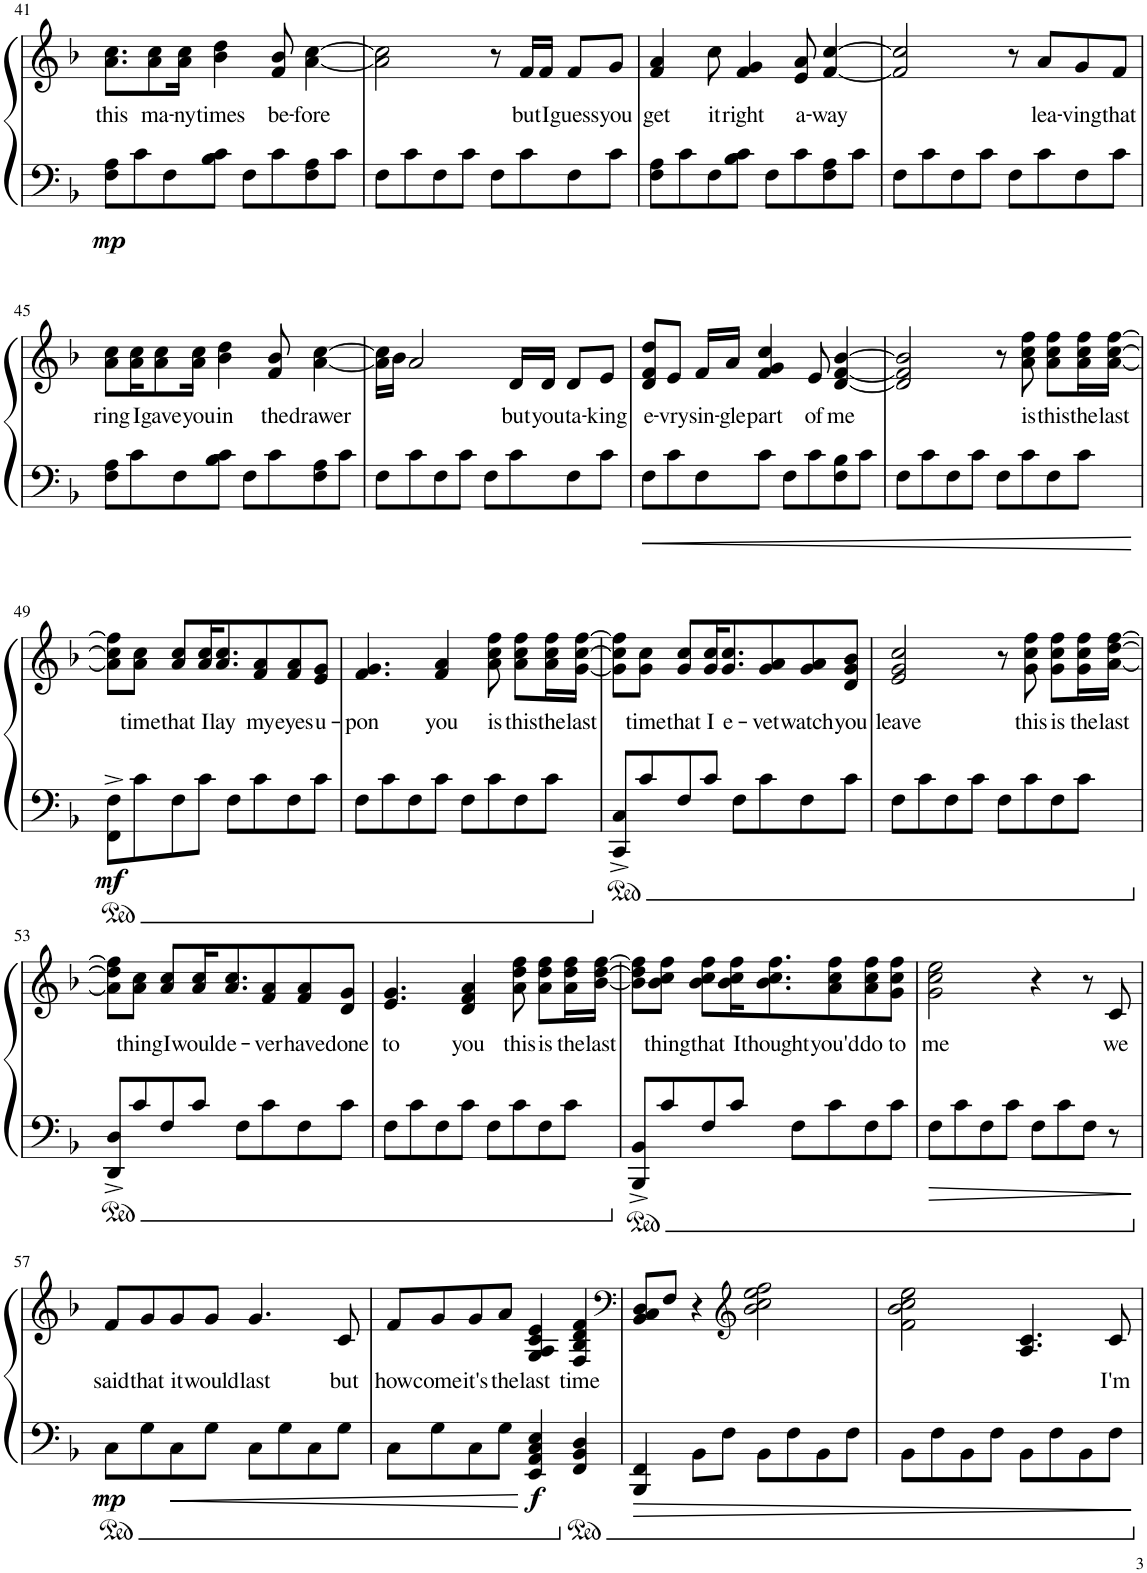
**kern	**kern	**text	**dynam
*part1	*part1	*part1	*part1
*staff2	*staff1	*staff1	*staff1/2
*I"Piano	*	*	*
*I'Pno.	*	*	*
!!LO:PB:g=z
*clefF4	*clefG2	*	*
*k[b-]	*k[b-]	*	*
*M4/4	*M4/4	*	*
=41	=41	=41	=41
!	!	!LO:LY:b	!LO:DY:b=2
8F\ 8A\L	8.a\ 8.cc\L	this	mp
8c\	.	.	.
!	!	!LO:LY:b	!
.	8a\ 8cc\	ma-	.
8F\	.	.	.
!	!	!LO:LY:b	!
.	16a\ 16cc\Jk	-ny	.
!	!	!LO:LY:b	!
8B-\ 8c\J	4b-\ 4dd\	times	.
8F\L	.	.	.
!	!	!LO:LY:b	!
8c\	8f/ 8b-/	be-	.
!	!	!LO:LY:b	!
8F\ 8A\	[4a\ [4cc\	-fore	.
8c\J	.	.	.
=42	=42	=42	=42
8F\L	2a\] 2cc\]	.	.
8c\	.	.	.
8F\	.	.	.
8c\J	.	.	.
8F\L	8r	.	.
!	!	!LO:LY:b	!
8c\	16f/LL	but	.
!	!	!LO:LY:b	!
.	16f/JJ	I	.
!	!	!LO:LY:b	!
8F\	8f/L	guess	.
!	!	!LO:LY:b	!
8c\J	8g/J	you	.
=43	=43	=43	=43
!	!	!LO:LY:b	!
8F\ 8A\L	4f/ 4a/	get	.
8c\	.	.	.
!	!	!LO:LY:b	!
8F\	8cc\	it	.
!	!	!LO:LY:b	!
8B-\ 8c\J	4f/ 4g/	right	.
8F\L	.	.	.
!	!	!LO:LY:b	!
8c\	8e/ 8a/	a-	.
!	!	!LO:LY:b	!
8F\ 8A\	[4f/ [4cc/	-way	.
8c\J	.	.	.
=44	=44	=44	=44
8F\L	2f/] 2cc/]	.	.
8c\	.	.	.
8F\	.	.	.
8c\J	.	.	.
8F\L	8r	.	.
!	!	!LO:LY:b	!
8c\	8a/L	lea-	.
!	!	!LO:LY:b	!
8F\	8g/	-ving	.
!	!	!LO:LY:b	!
8c\J	8f/J	that	.
!!LO:LB:g=z
=45	=45	=45	=45
!	!	!LO:LY:b	!
8F\ 8A\L	8a\ 8cc\L	ring	.
!	!	!LO:LY:b	!
8c\	16a\ 16cc\K	I	.
!	!	!LO:LY:b	!
.	8a\ 8cc\	gave	.
8F\	.	.	.
!	!	!LO:LY:b	!
.	16a\ 16cc\Jk	you	.
!	!	!LO:LY:b	!
8B-\ 8c\J	4b-\ 4dd\	in	.
8F\L	.	.	.
!	!	!LO:LY:b	!
8c\	8f/ 8b-/	the	.
!	!	!LO:LY:b	!
8F\ 8A\	[4a\ [4cc\	drawer	.
8c\J	.	.	.
=46	=46	=46	=46
8F\L	16a\] 16cc\]LL	.	.
.	16b-\JJ	.	.
8c\	2a/	.	.
8F\	.	.	.
8c\J	.	.	.
8F\L	.	.	.
!	!	!LO:LY:b	!
8c\	16d/LL	but	.
!	!	!LO:LY:b	!
.	16d/JJ	you	.
!	!	!LO:LY:b	!
8F\	8d/L	ta-	.
!	!	!LO:LY:b	!
8c\J	8e/J	-king	.
=47	=47	=47	=47
!	!	!LO:LY:b	!
8F\L	8d/ 8f/ 8dd/L	e-	.
!	!	!LO:LY:b	!
8c\	8e/J	vry	.
!	!	!LO:LY:b	!
8F\	16f/LL	sin-	.
!	!	!LO:LY:b	!
.	16a/JJ	-gle	.
!	!	!LO:LY:b	!
8c\J	4f/ 4g/ 4cc/	part	.
8F\L	.	.	.
!	!	!LO:LY:b	!
8c\	8e/	of	.
!	!	!LO:LY:b	!
8F\ 8B-\	[4d/ [4f/ [4b-/	me	.
8c\J	.	.	.
=48	=48	=48	=48
8F\L	2d/] 2f/] 2b-/]	.	.
8c\	.	.	.
8F\	.	.	.
8c\J	.	.	.
8F\L	8r	.	.
!	!	!LO:LY:b	!
8c\	8a\ 8cc\ 8ff\	is	.
!	!	!LO:LY:b	!
8F\	8a\ 8cc\ 8ff\L	this	.
!	!	!LO:LY:b	!
8c\J	16a\ 16cc\ 16ff\L	the	.
!	!	!LO:LY:b	!
.	[16a\ [16cc\ [16ff\JJ	last	.
!!LO:LB:g=z
=49	=49	=49	=49
!	!	!	!LO:DY:b=2
8FF\^ 8F\^L	8a\] 8cc\] 8ff\]L	.	mf
!	!	!LO:LY:b	!
8c\	8a\ 8cc\J	time	.
!	!	!LO:LY:b	!
8F\	8a/ 8cc/L	that	.
!	!	!LO:LY:b	!
8c\J	16a/ 16cc/K	I	.
!	!	!LO:LY:b	!
.	8.a/ 8.cc/	lay	.
8F\L	.	.	.
!	!	!LO:LY:b	!
8c\	8f/ 8a/	my	.
!	!	!LO:LY:b	!
8F\	8f/ 8a/	eyes	.
!	!	!LO:LY:b	!
8c\J	8e/ 8g/J	u-	.
=50	=50	=50	=50
!	!	!LO:LY:b	!
8F\L	4.f/ 4.g/	-pon	.
8c\	.	.	.
8F\	.	.	.
!	!	!LO:LY:b	!
8c\J	4f/ 4a/	you	.
8F\L	.	.	.
!	!	!LO:LY:b	!
8c\	8a\ 8cc\ 8ff\	is	.
!	!	!LO:LY:b	!
8F\	8a\ 8cc\ 8ff\L	this	.
!	!	!LO:LY:b	!
8c\J	16a\ 16cc\ 16ff\L	the	.
!	!	!LO:LY:b	!
.	[16g\ [16cc\ [16ff\JJ	last	.
=51	=51	=51	=51
8CC/^ 8C/^L	8g\] 8cc\] 8ff\]L	.	.
!	!	!LO:LY:b	!
8c/	8g\ 8cc\J	time	.
!	!	!LO:LY:b	!
8F/	8g/ 8cc/L	that	.
!	!	!LO:LY:b	!
8c/J	16g/ 16cc/K	I	.
!	!	!LO:LY:b	!
.	8.g/ 8.cc/	e-	.
8F\L	.	.	.
!	!	!LO:LY:b	!
8c\	8g/ 8a/	-vet	.
!	!	!LO:LY:b	!
8F\	8g/ 8a/	watch	.
!	!	!LO:LY:b	!
8c\J	8d/ 8g/ 8b-/J	you	.
=52	=52	=52	=52
!	!	!LO:LY:b	!
8F\L	2e/ 2g/ 2cc/	leave	.
8c\	.	.	.
8F\	.	.	.
8c\J	.	.	.
8F\L	8r	.	.
!	!	!LO:LY:b	!
8c\	8g\ 8cc\ 8ff\	this	.
!	!	!LO:LY:b	!
8F\	8g\ 8cc\ 8ff\L	is	.
!	!	!LO:LY:b	!
8c\J	16g\ 16cc\ 16ff\L	the	.
!	!	!LO:LY:b	!
.	[16a\ [16dd\ [16ff\JJ	last	.
!!LO:LB:g=z
=53	=53	=53	=53
8DD/^ 8D/^L	8a\] 8dd\] 8ff\]L	.	.
!	!	!LO:LY:b	!
8c/	8a\ 8cc\J	thing	.
!	!	!LO:LY:b	!
8F/	8a/ 8cc/L	I	.
!	!	!LO:LY:b	!
8c/J	16a/ 16cc/K	would	.
!	!	!LO:LY:b	!
.	8.a/ 8.cc/	e-	.
8F\L	.	.	.
!	!	!LO:LY:b	!
8c\	8f/ 8a/	-ver	.
!	!	!LO:LY:b	!
8F\	8f/ 8a/	have	.
!	!	!LO:LY:b	!
8c\J	8d/ 8g/J	done	.
=54	=54	=54	=54
!	!	!LO:LY:b	!
8F\L	4.e/ 4.g/	to	.
8c\	.	.	.
8F\	.	.	.
!	!	!LO:LY:b	!
8c\J	4d/ 4f/ 4a/	you	.
8F\L	.	.	.
!	!	!LO:LY:b	!
8c\	8a\ 8dd\ 8ff\	this	.
!	!	!LO:LY:b	!
8F\	8a\ 8dd\ 8ff\L	is	.
!	!	!LO:LY:b	!
8c\J	16a\ 16dd\ 16ff\L	the	.
!	!	!LO:LY:b	!
.	[16b-\ [16dd\ [16ff\JJ	last	.
=55	=55	=55	=55
8BBB-/^ 8BB-/^L	8b-\] 8dd\] 8ff\]L	.	.
!	!	!LO:LY:b	!
8c/	8b-\ 8cc\ 8ff\J	thing	.
!	!	!LO:LY:b	!
8F/	8b-\ 8cc\ 8ff\L	that	.
!	!	!LO:LY:b	!
8c/J	16b-\ 16cc\ 16ff\K	I	.
!	!	!LO:LY:b	!
.	8.b-\ 8.cc\ 8.ff\	thought	.
8F\L	.	.	.
!	!	!LO:LY:b	!
8c\	8a\ 8cc\ 8ff\	you'd	.
!	!	!LO:LY:b	!
8F\	8a\ 8cc\ 8ff\	do	.
!	!	!LO:LY:b	!
8c\J	8g\ 8cc\ 8ff\J	to	.
=56	=56	=56	=56
!	!	!LO:LY:b	!
8F\L	2g\ 2cc\ 2ee\	me	.
8c\	.	.	.
8F\	.	.	.
8c\J	.	.	.
8F\L	4r	.	.
8c\	.	.	.
8F\J	8r	.	.
!	!	!LO:LY:b	!
8r	8c/	we	.
!!LO:LB:g=z
=57	=57	=57	=57
!	!	!LO:LY:b	!LO:DY:b=2
8C\L	8f/L	said	mp
!	!	!LO:LY:b	!
8G\	8g/	that	.
!	!	!LO:LY:b	!
8C\	8g/	it	.
!	!	!LO:LY:b	!
8G\J	8g/J	would	.
!	!	!LO:LY:b	!
8C\L	4.g/	last	.
8G\	.	.	.
8C\	.	.	.
!	!	!LO:LY:b	!
8G\J	8c/	but	.
=58	=58	=58	=58
!	!	!LO:LY:b	!
8C\L	8f/L	how	.
!	!	!LO:LY:b	!
8G\	8g/	come	.
!	!	!LO:LY:b	!
8C\	8g/	it's	.
!	!	!LO:LY:b	!
8G\J	8a/J	the	.
!	!	!LO:LY:b	!LO:DY:b=2
4EE/ 4AA/ 4C/ 4E/	4G/ 4A/ 4c/ 4e/	last	f
!	!	!LO:LY:b	!
4FF/ 4BB-/ 4D/	4F/ 4B-/ 4d/ 4f/	time	.
=59	=59	=59	=59
*	*clefF4	*	*
4BBB-/ 4FF/	8BB-/ 8C/ 8D/L	.	.
.	8F/J	.	.
8BB-\L	4r	.	.
8F\J	.	.	.
*	*clefG2	*	*
8BB-\L	2b-\ 2cc\ 2ee\ 2ff\	.	.
8F\	.	.	.
8BB-\	.	.	.
8F\J	.	.	.
=60	=60	=60	=60
8BB-\L	2f\ 2b-\ 2cc\ 2ee\	.	.
8F\	.	.	.
8BB-\	.	.	.
8F\J	.	.	.
8BB-\L	4.A/ 4.c/	.	.
8F\	.	.	.
8BB-\	.	.	.
!	!	!LO:LY:b	!
8F\J	8c/	I'm	.
=	=	=	=
*-	*-	*-	*-
